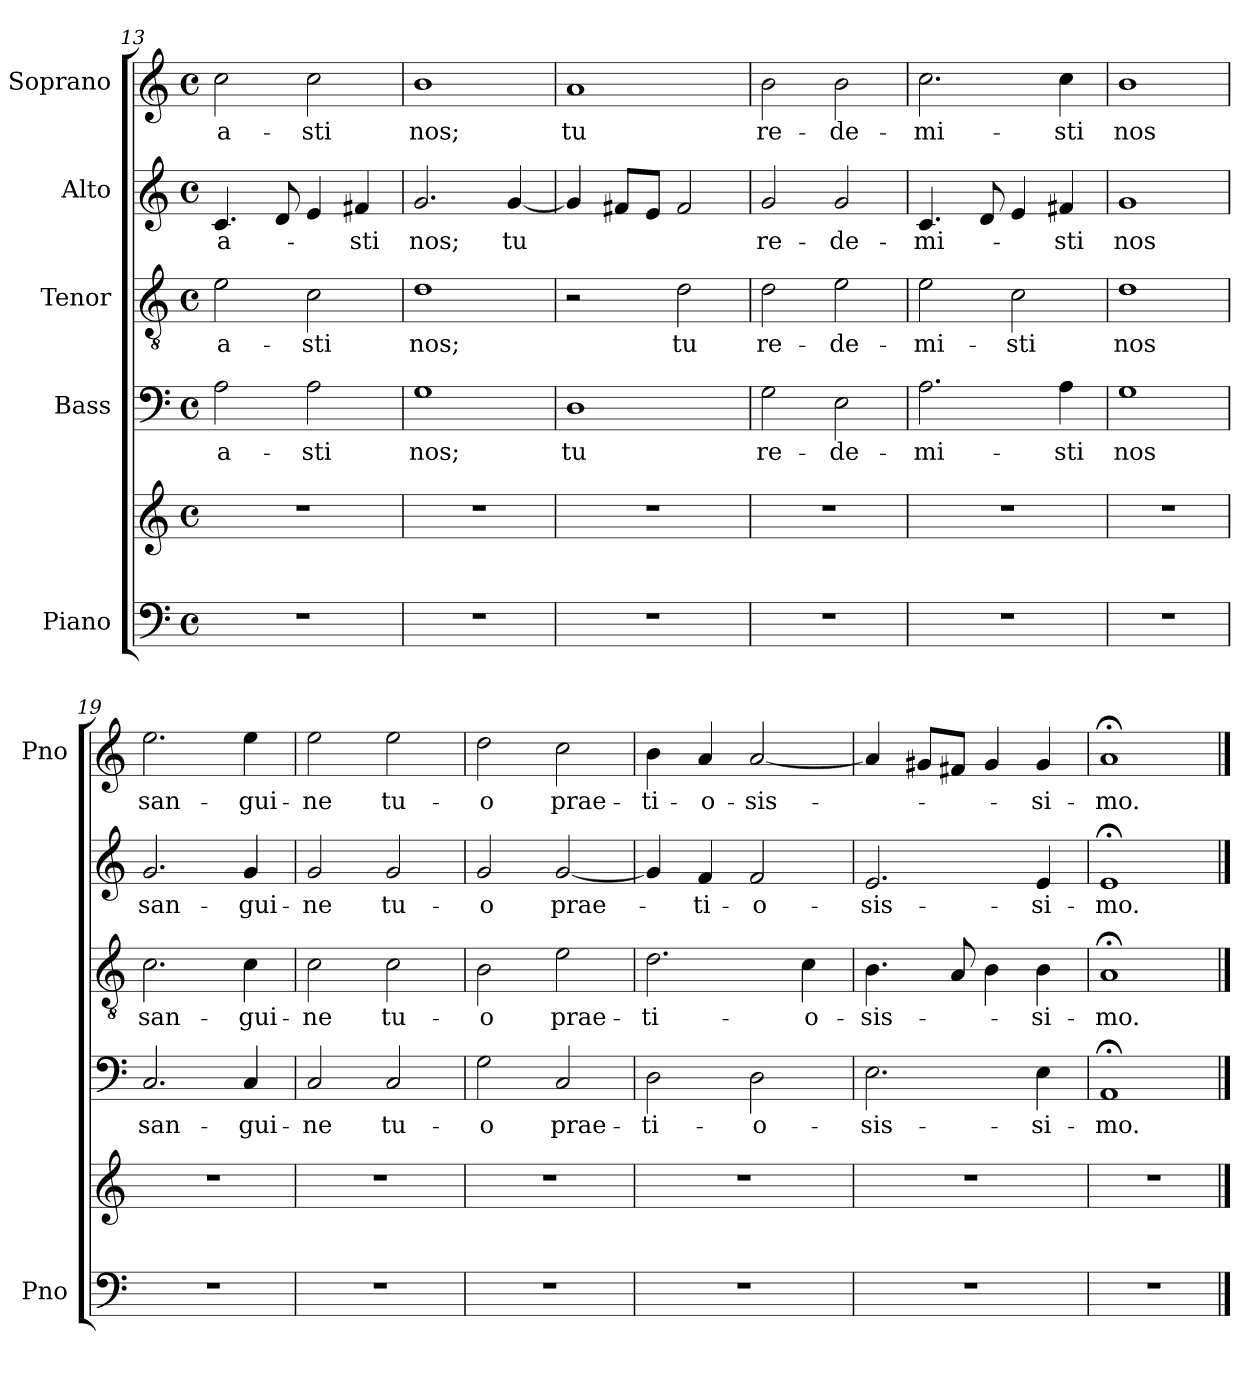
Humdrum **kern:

**kern	**kern	**kern	**text	**kern	**text	**kern	**text	**kern	**text
*part5	*part5	*part4	*part4	*part3	*part3	*part2	*part2	*part1	*part1
*staff6	*staff5	*staff4	*staff4	*staff3	*staff3	*staff2	*staff2	*staff1	*staff1
*I"Piano	*	*I"Bass	*	*I"Tenor	*	*I"Alto	*	*I"Soprano	*
*I'Pno	*	*	*	*	*	*	*	*I'Pno	*
*clefF4	*clefG2	*clefF4	*	*clefGv2	*	*clefG2	*	*clefG2	*
*k[]	*k[]	*k[]	*	*k[]	*	*k[]	*	*k[]	*
*C:	*C:	*C:	*	*C:	*	*C:	*	*C:	*
*M4/4	*M4/4	*M4/4	*	*M4/4	*	*M4/4	*	*M4/4	*
*met(c)	*met(c)	*met(c)	*	*met(c)	*	*met(c)	*	*met(c)	*
=13	=13	=13	=13	=13	=13	=13	=13	=13	=13
1r	1r	2A\	-a-	2e\	-a-	4.c/	-a-	2cc\	-a-
.	.	.	.	.	.	8d/	.	.	.
.	.	2A\	-sti	2c\	-sti	4e/	.	2cc\	-sti
.	.	.	.	.	.	4f#/	-sti	.	.
=14	=14	=14	=14	=14	=14	=14	=14	=14	=14
1r	1r	1G	nos;	1d	nos;	2.g/	nos;	1b	nos;
.	.	.	.	.	.	[4g/	tu	.	.
=15	=15	=15	=15	=15	=15	=15	=15	=15	=15
1r	1r	1D	tu	2r	.	4g/]	.	1a	tu
.	.	.	.	.	.	8f#X/L	.	.	.
.	.	.	.	.	.	8e/J	.	.	.
.	.	.	.	2d\	tu	2f#/	.	.	.
=16	=16	=16	=16	=16	=16	=16	=16	=16	=16
1r	1r	2G\	re-	2d\	re-	2g/	re-	2b\	re-
.	.	2E\	-de-	2e\	-de-	2g/	-de-	2b\	-de-
=17	=17	=17	=17	=17	=17	=17	=17	=17	=17
1r	1r	2.A\	-mi-	2e\	-mi-	4.c/	-mi-	2.cc\	-mi-
.	.	.	.	.	.	8d/	.	.	.
.	.	.	.	2c\	-sti	4e/	.	.	.
.	.	4A\	-sti	.	.	4f#/	-sti	4cc\	-sti
!!LO:LB:g=z
=18	=18	=18	=18	=18	=18	=18	=18	=18	=18
1r	1r	1G	nos	1d	nos	1g	nos	1b	nos
=19	=19	=19	=19	=19	=19	=19	=19	=19	=19
1r	1r	2.C/	san-	2.c\	san-	2.g/	san-	2.ee\	san-
.	.	4C/	-gui-	4c\	-gui-	4g/	-gui-	4ee\	-gui-
=20	=20	=20	=20	=20	=20	=20	=20	=20	=20
1r	1r	2C/	-ne	2c\	-ne	2g/	-ne	2ee\	-ne
.	.	2C/	tu-	2c\	tu-	2g/	tu-	2ee\	tu-
=21	=21	=21	=21	=21	=21	=21	=21	=21	=21
1r	1r	2G\	-o	2B\	-o	2g/	-o	2dd\	-o
.	.	2C/	prae-	2e\	prae-	[2g/	prae-	2cc\	prae-
=22	=22	=22	=22	=22	=22	=22	=22	=22	=22
1r	1r	2D\	-ti-	2.d\	-ti-	4g/]	.	4b\	-ti-
.	.	.	.	.	.	4f/	-ti-	4a/	-o-
.	.	2D\	-o-	.	.	2f/	-o-	[2a/	-sis-
.	.	.	.	4c\	-o-	.	.	.	.
=23	=23	=23	=23	=23	=23	=23	=23	=23	=23
1r	1r	2.E\	-sis-	4.B\	-sis-	2.e/	-sis-	4a/]	-­-
.	.	.	.	.	.	.	.	8g#X/L	.
.	.	.	.	8A/	.	.	.	8f#X/J	.
.	.	.	.	4B\	.	.	.	4g#/	.
.	.	4E\	-si-	4B\	-si-	4e/	-si-	4g#/	-si-
=24	=24	=24	=24	=24	=24	=24	=24	=24	=24
1r	1r	1AA;<	-mo.	1A;<	-mo.	1e;<	-mo.	1a;<	-mo.
==	==	==	==	==	==	==	==	==	==
*-	*-	*-	*-	*-	*-	*-	*-	*-	*-
